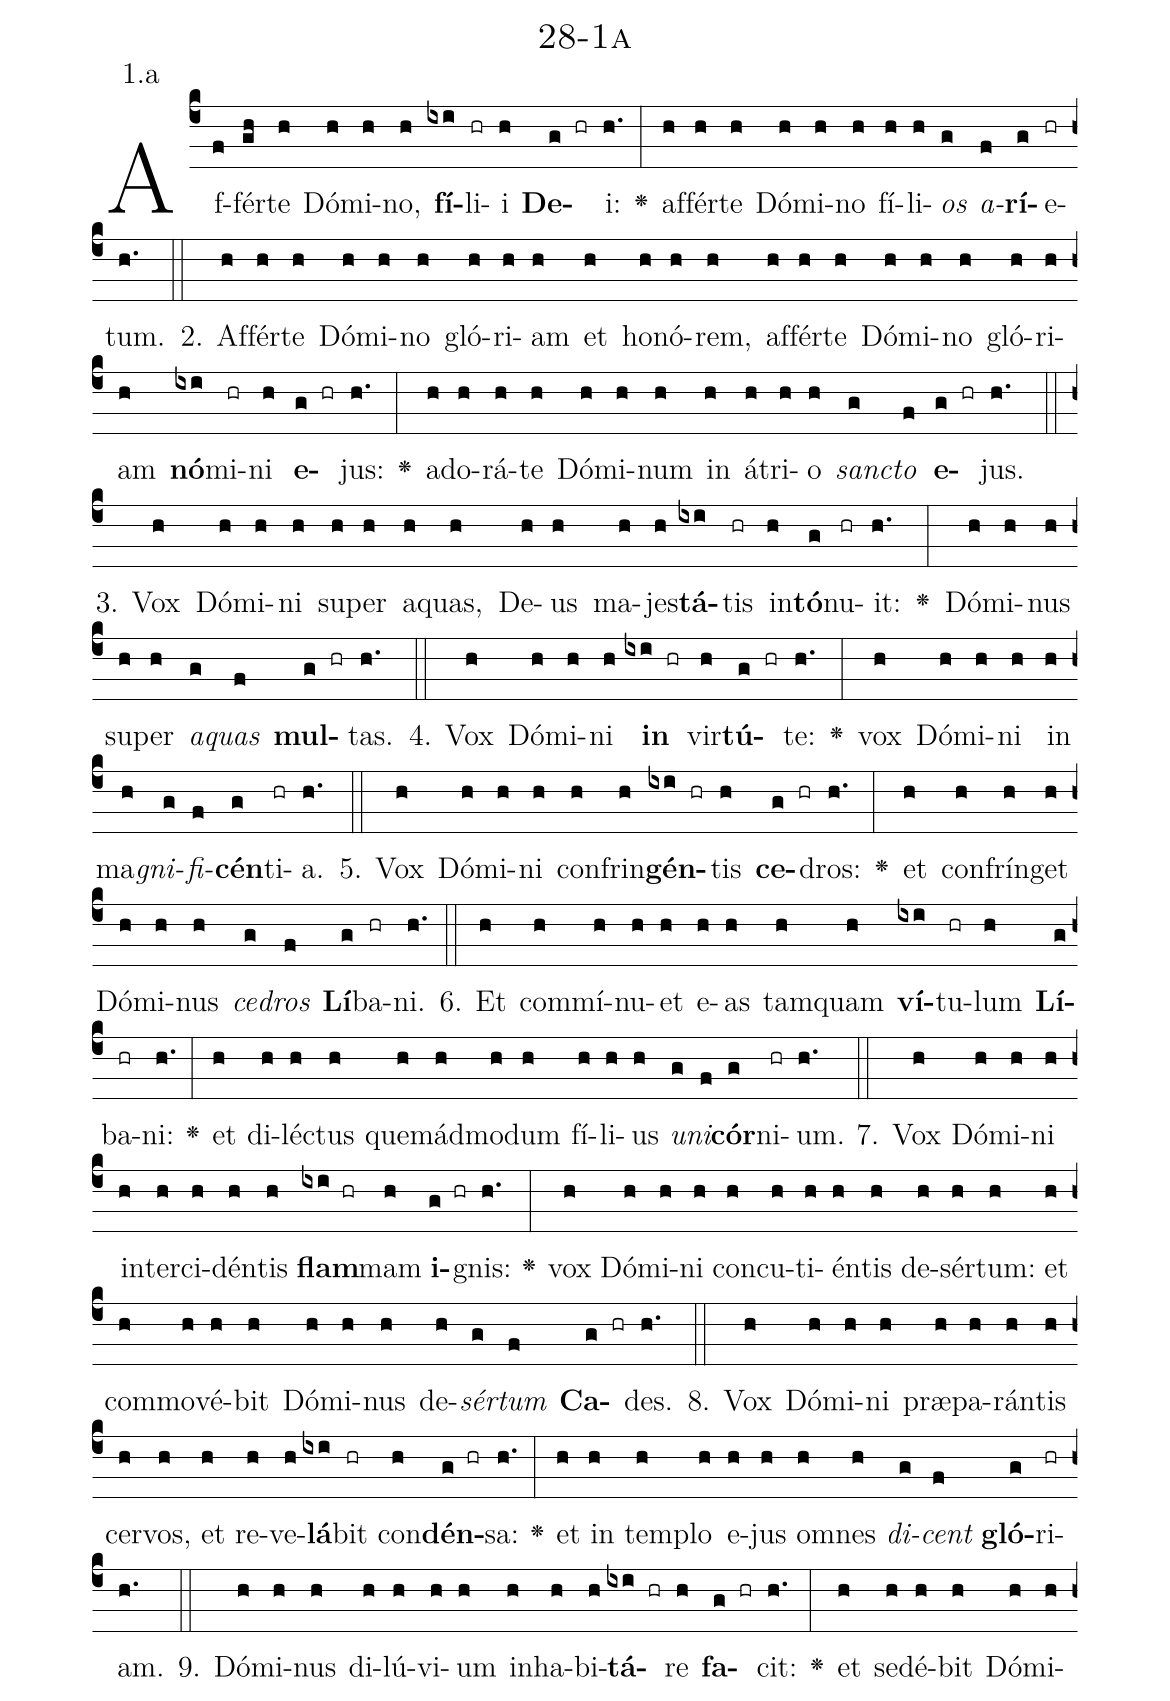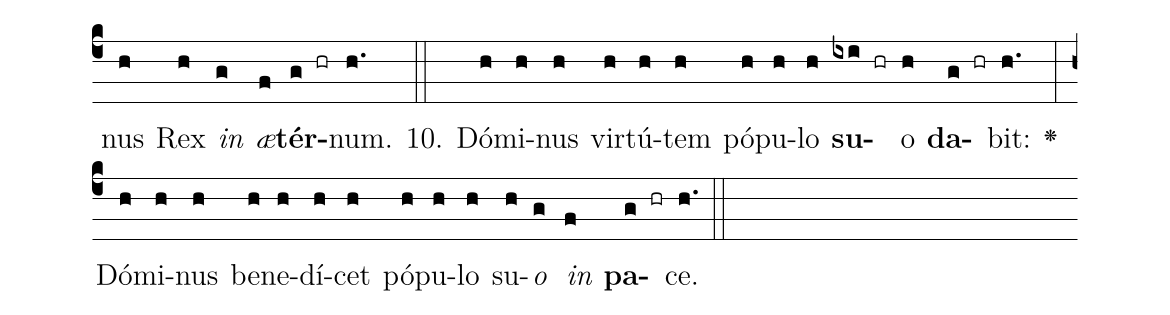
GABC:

name: 28-1a;
annotation: 1.a;
%%
(c4)Af(f)fér(gh)te(h) Dó(h)mi(h)no,(h) <b>fí</b>(ixi)li(hr)i(h) <b>De</b>(g hr)i:(h.) <v>\greheightstar</v>(:) af(h)fér(h)te(h) Dó(h)mi(h)no(h) fí(h)li(h)<i>os</i>(g) <i>a</i>(f)<b>rí</b>(g)e(hr)tum.(h.) (::)
2. Af(h)fér(h)te(h) Dó(h)mi(h)no(h) gló(h)ri(h)am(h) et(h) ho(h)nó(h)rem,(h) af(h)fér(h)te(h) Dó(h)mi(h)no(h) gló(h)ri(h)am(h) <b>nó</b>(ixi)mi(hr)ni(h) <b>e</b>(g hr)jus:(h.) <v>\greheightstar</v>(:) ad(h)o(h)rá(h)te(h) Dó(h)mi(h)num(h) in(h) á(h)tri(h)o(h) <i>sanc</i>(g)<i>to</i>(f) <b>e</b>(g hr)jus.(h.) (::)
3. Vox(h) Dó(h)mi(h)ni(h) su(h)per(h) a(h)quas,(h) De(h)us(h) ma(h)jes(h)<b>tá</b>(ixi)tis(hr) in(h)<b>tó</b>(g)nu(hr)it:(h.) <v>\greheightstar</v>(:) Dó(h)mi(h)nus(h) su(h)per(h) <i>a</i>(g)<i>quas</i>(f) <b>mul</b>(g hr)tas.(h.) (::)
4. Vox(h) Dó(h)mi(h)ni(h) <b>in</b>(ixi hr) vir(h)<b>tú</b>(g hr)te:(h.) <v>\greheightstar</v>(:) vox(h) Dó(h)mi(h)ni(h) in(h) ma(h)<i>gni</i>(g)<i>fi</i>(f)<b>cén</b>(g)ti(hr)a.(h.) (::)
5. Vox(h) Dó(h)mi(h)ni(h) con(h)frin(h)<b>gén</b>(ixi hr)tis(h) <b>ce</b>(g hr)dros:(h.) <v>\greheightstar</v>(:) et(h) con(h)frín(h)get(h) Dó(h)mi(h)nus(h) <i>ce</i>(g)<i>dros</i>(f) <b>Lí</b>(g)ba(hr)ni.(h.) (::)
6. Et(h) com(h)mí(h)nu(h)et(h) e(h)as(h) tam(h)quam(h) <b>ví</b>(ixi)tu(hr)lum(h) <b>Lí</b>(g)ba(hr)ni:(h.) <v>\greheightstar</v>(:) et(h) di(h)léc(h)tus(h) quem(h)ád(h)mo(h)dum(h) fí(h)li(h)us(h) <i>u</i>(g)<i>ni</i>(f)<b>cór</b>(g)ni(hr)um.(h.) (::)
7. Vox(h) Dó(h)mi(h)ni(h) in(h)ter(h)ci(h)dén(h)tis(h) <b>flam</b>(ixi hr)mam(h) <b>i</b>(g hr)gnis:(h.) <v>\greheightstar</v>(:) vox(h) Dó(h)mi(h)ni(h) con(h)cu(h)ti(h)én(h)tis(h) de(h)sér(h)tum:(h) et(h) com(h)mo(h)vé(h)bit(h) Dó(h)mi(h)nus(h) de(h)<i>sér</i>(g)<i>tum</i>(f) <b>Ca</b>(g hr)des.(h.) (::)
8. Vox(h) Dó(h)mi(h)ni(h) præ(h)pa(h)rán(h)tis(h) cer(h)vos,(h) et(h) re(h)ve(h)<b>lá</b>(ixi)bit(hr) con(h)<b>dén</b>(g hr)sa:(h.) <v>\greheightstar</v>(:) et(h) in(h) tem(h)plo(h) e(h)jus(h) om(h)nes(h) <i>di</i>(g)<i>cent</i>(f) <b>gló</b>(g)ri(hr)am.(h.) (::)
9. Dó(h)mi(h)nus(h) di(h)lú(h)vi(h)um(h) in(h)ha(h)bi(h)<b>tá</b>(ixi hr)re(h) <b>fa</b>(g hr)cit:(h.) <v>\greheightstar</v>(:) et(h) se(h)dé(h)bit(h) Dó(h)mi(h)nus(h) Rex(h) <i>in</i>(g) <i>æ</i>(f)<b>tér</b>(g hr)num.(h.) (::)
10. Dó(h)mi(h)nus(h) vir(h)tú(h)tem(h) pó(h)pu(h)lo(h) <b>su</b>(ixi hr)o(h) <b>da</b>(g hr)bit:(h.) <v>\greheightstar</v>(:) Dó(h)mi(h)nus(h) be(h)ne(h)dí(h)cet(h) pó(h)pu(h)lo(h) su(h)<i>o</i>(g) <i>in</i>(f) <b>pa</b>(g hr)ce.(h.) (::)
